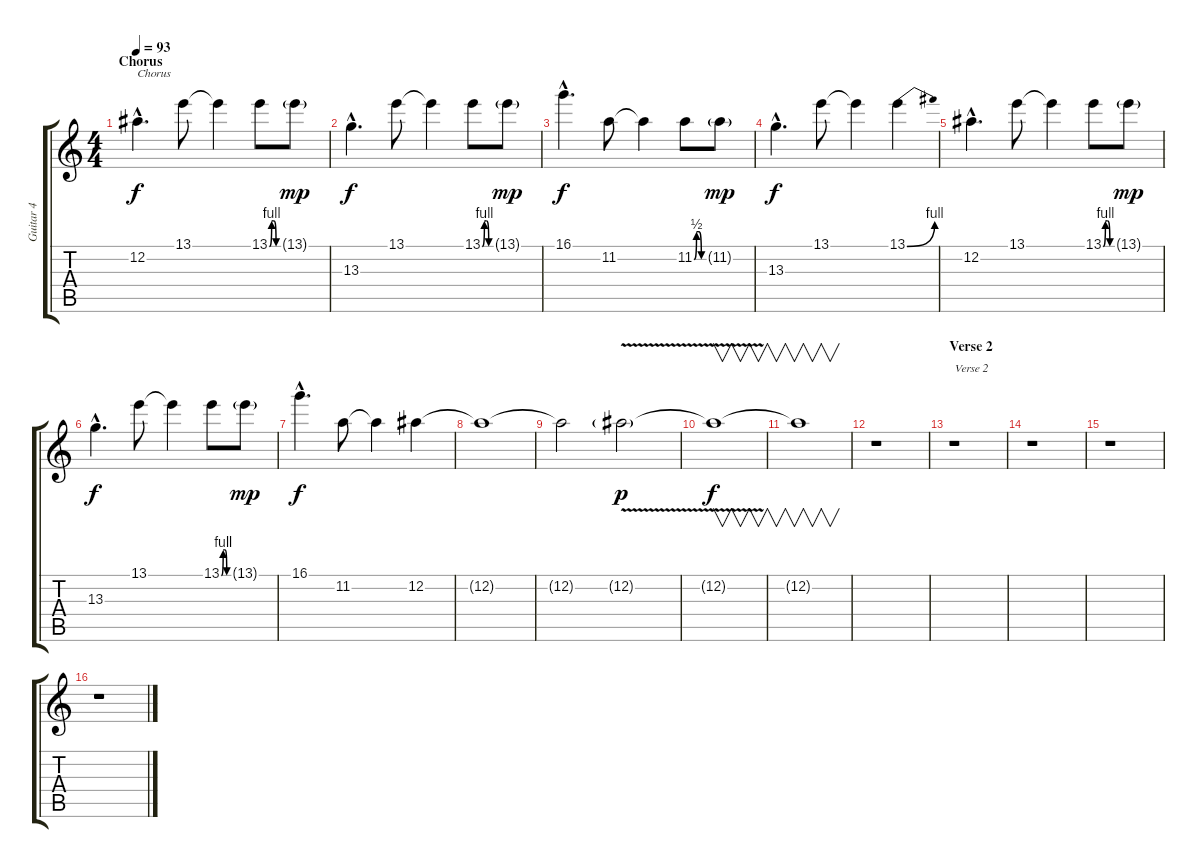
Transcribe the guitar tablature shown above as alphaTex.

\track ("Guitar 4" "Guitar 4") {instrument distortionguitar}
\staff {score tabs}
\tuning (Eb4 Bb3 Gb3 Db3 Ab2 Eb2) {hide}
\ts (4 4)
\section ("" "Chorus")
\tempo 93
\clef g2
\ks c
12.2{hac}.4{d txt "Chorus" dy f} 13.1.8 13.1{t}.4 13.1{be (custom 0 0 15 4 30 4 45 0 60 0)}.8 13.1{g}.8{dy mp} |
13.3{hac}.4{d dy f} 13.1.8 13.1{t}.4 13.1{be (custom 0 0 15 4 30 4 45 0 60 0)}.8 13.1{g}.8{dy mp} |
16.1{hac}.4{d dy f} 11.2.8 11.2{t}.4 11.2{be (custom 0 0 15 2 30 2 45 0 60 0)}.8 11.2{g}.8{dy mp} |
13.3{hac}.4{d dy f} 13.1.8 13.1{t}.4 13.1{be (bend 0 0 60 4)}.4 |
12.2{hac}.4{d} 13.1.8 13.1{t}.4 13.1{be (custom 0 0 15 4 30 4 45 0 60 0)}.8 13.1{g}.8{dy mp} |
13.3{hac}.4{d dy f} 13.1.8 13.1{t}.4 13.1{be (custom 0 0 15 4 30 4 45 0 60 0)}.8 13.1{g}.8{dy mp} |
16.1{hac}.4{d dy f} 11.2.8 11.2{t}.4 12.2.4 |
12.2{t}.1 |
12.2{t}.2 12.2{v g}.2{dy p} |
12.2{t}.1{v dy f} |
12.2{t}.1{v} |
r.1 |
\section ("" "Verse 2")
r.1{txt "Verse 2"} |
r.1 |
r.1 |
r.1
